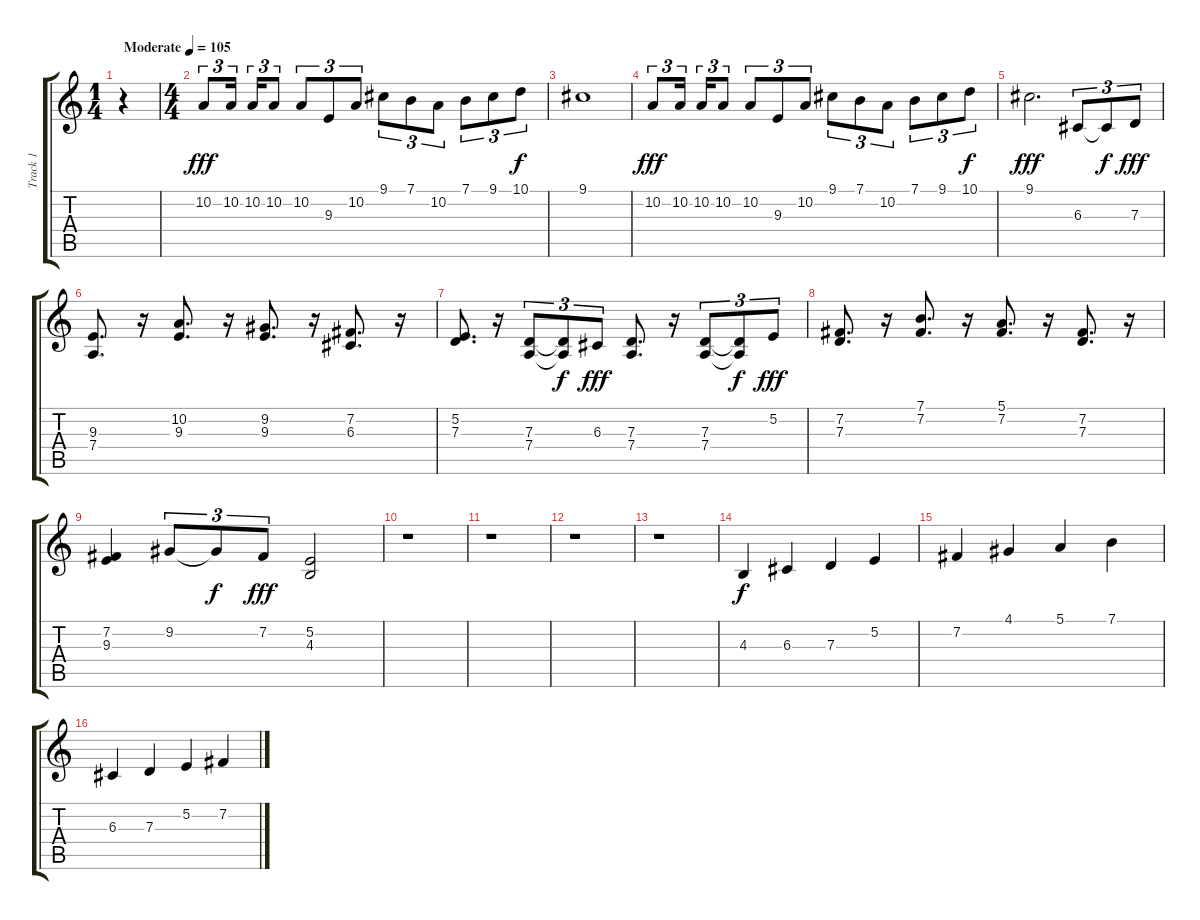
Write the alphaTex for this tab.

\track ("Track 1" "Track 1") {instrument trumpet}
\staff {score tabs}
\tuning (E4 B3 G3 D3 A2 E2) {hide}
\ts (1 4)
\tempo (105 "Moderate")
\clef g2
\ks c
r.4{dy fff instrument trumpet} |
\ts (4 4)
10.2.8{tu (3 2)} 10.2.16{tu (3 2) beam splitsecondary} 10.2.16{tu (3 2)} 10.2.8{tu (3 2)} 10.2.8{tu (3 2)} 9.3.8{tu (3 2)} 10.2.8{tu (3 2)} 9.1.8{tu (3 2)} 7.1.8{tu (3 2)} 10.2.8{tu (3 2)} 7.1.8{tu (3 2)} 9.1.8{tu (3 2)} 10.1.8{tu (3 2) dy f} |
9.1.1 |
10.2.8{tu (3 2) dy fff} 10.2.16{tu (3 2) beam splitsecondary} 10.2.16{tu (3 2)} 10.2.8{tu (3 2)} 10.2.8{tu (3 2)} 9.3.8{tu (3 2)} 10.2.8{tu (3 2)} 9.1.8{tu (3 2)} 7.1.8{tu (3 2)} 10.2.8{tu (3 2)} 7.1.8{tu (3 2)} 9.1.8{tu (3 2)} 10.1.8{tu (3 2) dy f} |
9.1.2{d dy fff} 6.3.8{tu (3 2)} 6.3{t}.8{tu (3 2) dy f} 7.3.8{tu (3 2) dy fff} |
(9.3 7.4).8{d} r.16 (10.2 9.3).8{d} r.16 (9.2 9.3).8{d} r.16 (7.2 6.3).8{d} r.16 |
(5.2 7.3).8{d} r.16 (7.3 7.4).8{tu (3 2)} (7.3{t} 7.4{t}).8{tu (3 2) dy f} 6.3.8{tu (3 2) dy fff} (7.3 7.4).8{d} r.16 (7.3 7.4).8{tu (3 2)} (7.3{t} 7.4{t}).8{tu (3 2) dy f} 5.2.8{tu (3 2) dy fff} |
(7.2 7.3).8{d} r.16 (7.1 7.2).8{d} r.16 (5.1 7.2).8{d} r.16 (7.2 7.3).8{d} r.16 |
(7.2 9.3).4 9.2.8{tu (3 2)} 9.2{t}.8{tu (3 2) dy f} 7.2.8{tu (3 2) dy fff} (5.2 4.3).2 |
r.1 |
r.1 |
r.1 |
r.1 |
4.3.4{dy f} 6.3.4 7.3.4 5.2.4 |
7.2.4 4.1.4 5.1.4 7.1.4 |
6.3.4 7.3.4 5.2.4 7.2.4
